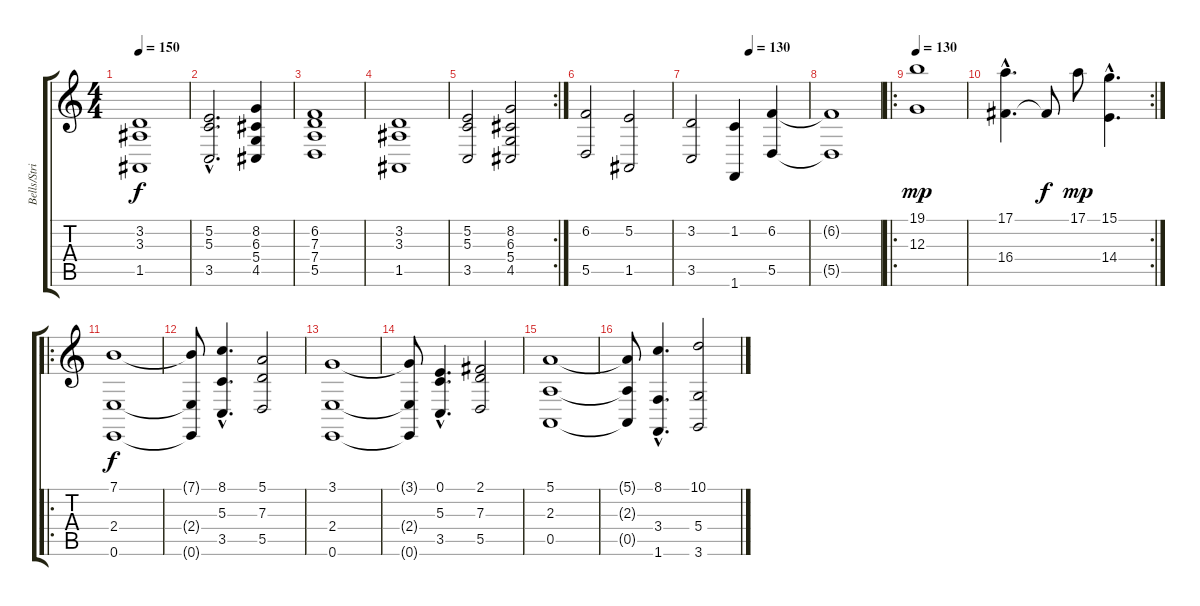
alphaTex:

\track ("Bells/Strings" "Bells/Stri") {instrument tubularbells}
\staff {score tabs}
\tuning (E4 B3 G3 D3 A2 E2) {hide}
\ts (4 4)
\tempo 150
\clef g2
\ks c
(3.2 3.3 1.5).1{dy f} |
(5.2{hac} 5.3{hac} 3.5{hac}).2{d} (8.2 6.3 5.4 4.5).4 |
(6.2 7.3 7.4 5.5).1 |
(3.2 3.3 1.5).1 |
\rc 2
(5.2 5.3 3.5).2 (8.2 6.3 5.4 4.5).2 |
(6.2 5.5).2 (5.2 1.5).2 |
\tempo (130 0.5)
(3.2 3.5).2 (1.2 1.6).4 (6.2 5.5).4 |
(6.2{t} 5.5{t}).1 |
\ro
\tempo 130
(19.1 12.3).1{dy mp volume 14 instrument tubularbells} |
\rc 2
(17.1{hac} 16.4{hac}).4{d} 16.4{t}.8{dy f} 17.1.8{dy mp} (15.1{hac} 14.4{hac}).4{d} |
\ro
(7.1 2.4 0.6).1{dy f volume 15 instrument synthstrings1} |
(7.1{t} 2.4{t} 0.6{t}).8 (8.1{hac} 5.3{hac} 3.5{hac}).4{d} (5.1 7.3 5.5).2 |
(3.1 2.4 0.6).1{volume 16 instrument synthstrings1} |
(3.1{t} 2.4{t} 0.6{t}).8 (0.1{hac} 5.3{hac} 3.5{hac}).4{d} (2.1 7.3 5.5).2 |
(5.1 2.3 0.5).1 |
(5.1{t} 2.3{t} 0.5{t}).8 (8.1{hac} 3.4{hac} 1.6{hac}).4{d} (10.1 5.4 3.6).2
